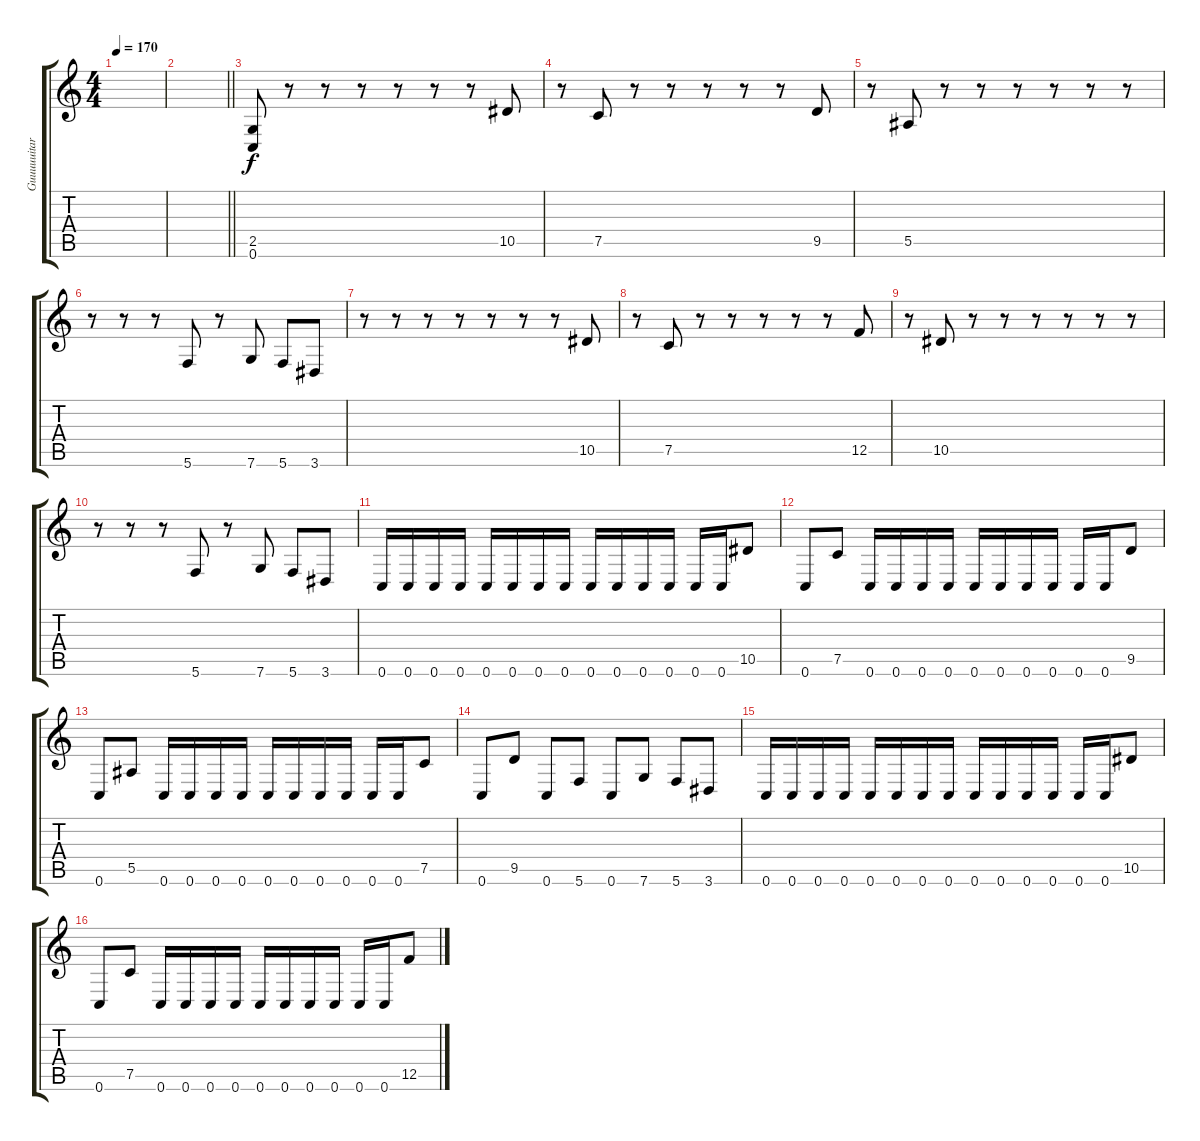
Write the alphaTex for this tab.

\track ("Guuuuuitar" "Guuuuuitar") {instrument distortionguitar}
\staff {score tabs}
\tuning (C4 G3 Eb3 Bb2 F2 C2) {hide}
\ts (4 4)
\tempo 170
\clef g2
\ks c
|
\barLineRight lightlight
|
(2.5 0.6).8{txt ""} r.8 r.8 r.8 r.8 r.8 r.8 10.5.8 |
r.8 7.5.8 r.8 r.8 r.8 r.8 r.8 9.5.8 |
r.8 5.5.8 r.8 r.8 r.8 r.8 r.8 r.8 |
r.8 r.8 r.8 5.6.8 r.8 7.6.8 5.6.8 3.6.8 |
r.8 r.8 r.8 r.8 r.8 r.8 r.8 10.5.8 |
r.8 7.5.8 r.8 r.8 r.8 r.8 r.8 12.5.8 |
r.8 10.5.8 r.8 r.8 r.8 r.8 r.8 r.8 |
r.8 r.8 r.8 5.6.8 r.8 7.6.8 5.6.8 3.6.8 |
0.6.16 0.6.16 0.6.16 0.6.16 0.6.16 0.6.16 0.6.16 0.6.16 0.6.16 0.6.16 0.6.16 0.6.16 0.6.16 0.6.16 10.5.8 |
0.6.8 7.5.8 0.6.16 0.6.16 0.6.16 0.6.16 0.6.16 0.6.16 0.6.16 0.6.16 0.6.16 0.6.16 9.5.8 |
0.6.8 5.5.8 0.6.16 0.6.16 0.6.16 0.6.16 0.6.16 0.6.16 0.6.16 0.6.16 0.6.16 0.6.16 7.5.8 |
0.6.8 9.5.8 0.6.8 5.6.8 0.6.8 7.6.8 5.6.8 3.6.8 |
0.6.16 0.6.16 0.6.16 0.6.16 0.6.16 0.6.16 0.6.16 0.6.16 0.6.16 0.6.16 0.6.16 0.6.16 0.6.16 0.6.16 10.5.8 |
0.6.8 7.5.8 0.6.16 0.6.16 0.6.16 0.6.16 0.6.16 0.6.16 0.6.16 0.6.16 0.6.16 0.6.16 12.5.8
